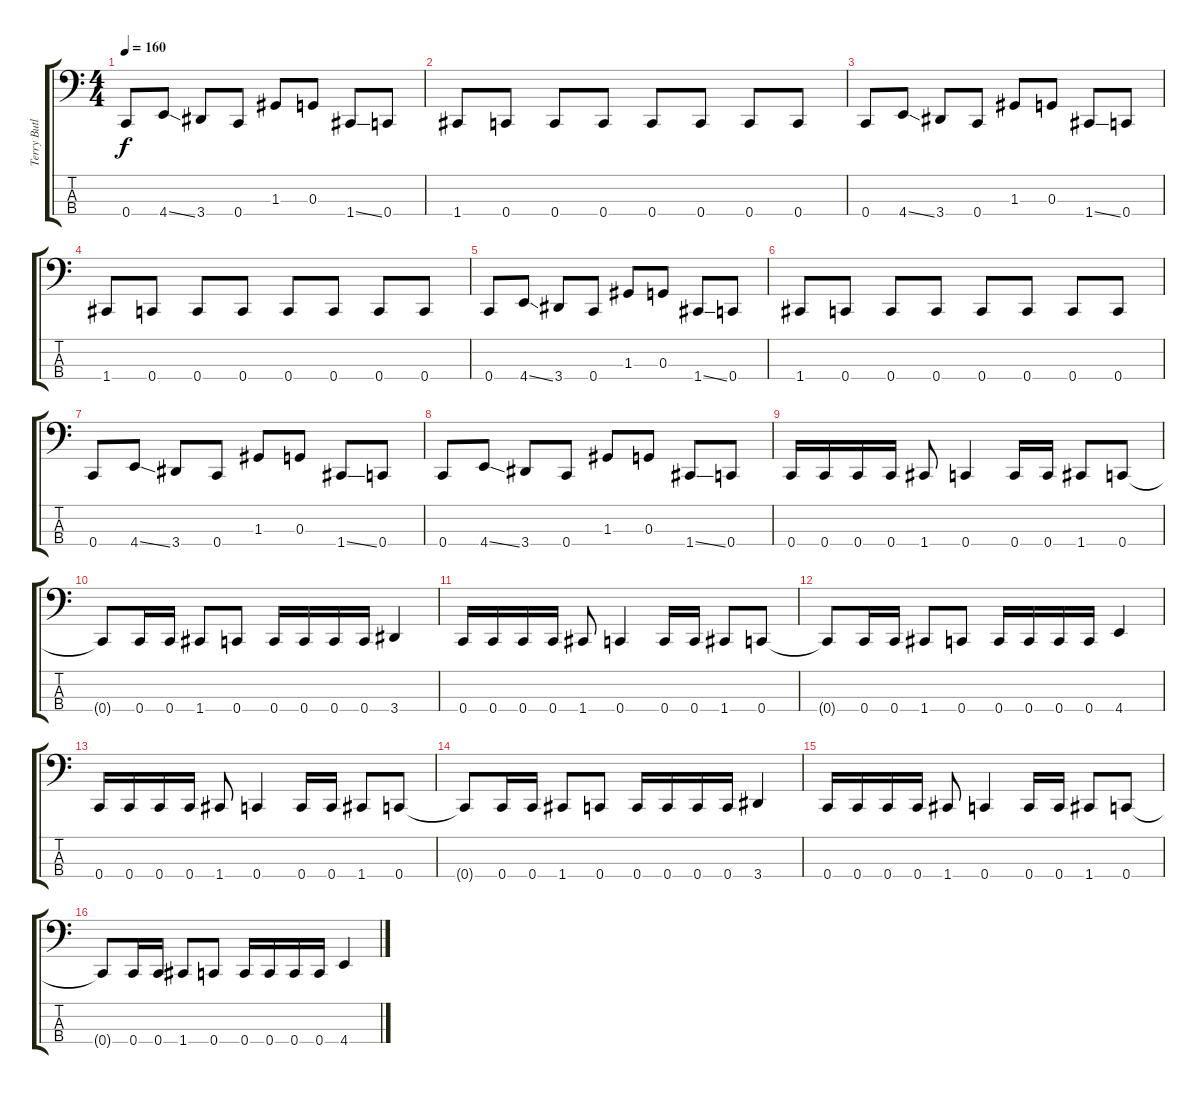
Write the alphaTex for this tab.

\track ("Terry Butler (Bass Dropped C)" "Terry Butl") {instrument electricbasspick}
\staff {score tabs}
\tuning (F2 C2 G1 C1) {hide}
\ts (4 4)
\tempo 160
\clef f4
\ks c
0.4.8{dy f} 4.4{ss}.8 3.4.8 0.4.8 1.3.8 0.3.8 1.4{ss}.8 0.4.8 |
1.4.8 0.4.8 0.4.8 0.4.8 0.4.8 0.4.8 0.4.8 0.4.8 |
0.4.8 4.4{ss}.8 3.4.8 0.4.8 1.3.8 0.3.8 1.4{ss}.8 0.4.8 |
1.4.8 0.4.8 0.4.8 0.4.8 0.4.8 0.4.8 0.4.8 0.4.8 |
0.4.8 4.4{ss}.8 3.4.8 0.4.8 1.3.8 0.3.8 1.4{ss}.8 0.4.8 |
1.4.8 0.4.8 0.4.8 0.4.8 0.4.8 0.4.8 0.4.8 0.4.8 |
0.4.8 4.4{ss}.8 3.4.8 0.4.8 1.3.8 0.3.8 1.4{ss}.8 0.4.8 |
0.4.8 4.4{ss}.8 3.4.8 0.4.8 1.3.8 0.3.8 1.4{ss}.8 0.4.8 |
0.4.16 0.4.16 0.4.16 0.4.16 1.4.8 0.4.4 0.4.16 0.4.16 1.4.8 0.4.8 |
0.4{t}.8 0.4.16 0.4.16 1.4.8 0.4.8 0.4.16 0.4.16 0.4.16 0.4.16 3.4.4 |
0.4.16 0.4.16 0.4.16 0.4.16 1.4.8 0.4.4 0.4.16 0.4.16 1.4.8 0.4.8 |
0.4{t}.8 0.4.16 0.4.16 1.4.8 0.4.8 0.4.16 0.4.16 0.4.16 0.4.16 4.4.4 |
0.4.16 0.4.16 0.4.16 0.4.16 1.4.8 0.4.4 0.4.16 0.4.16 1.4.8 0.4.8 |
0.4{t}.8 0.4.16 0.4.16 1.4.8 0.4.8 0.4.16 0.4.16 0.4.16 0.4.16 3.4.4 |
0.4.16 0.4.16 0.4.16 0.4.16 1.4.8 0.4.4 0.4.16 0.4.16 1.4.8 0.4.8 |
0.4{t}.8 0.4.16 0.4.16 1.4.8 0.4.8 0.4.16 0.4.16 0.4.16 0.4.16 4.4.4
